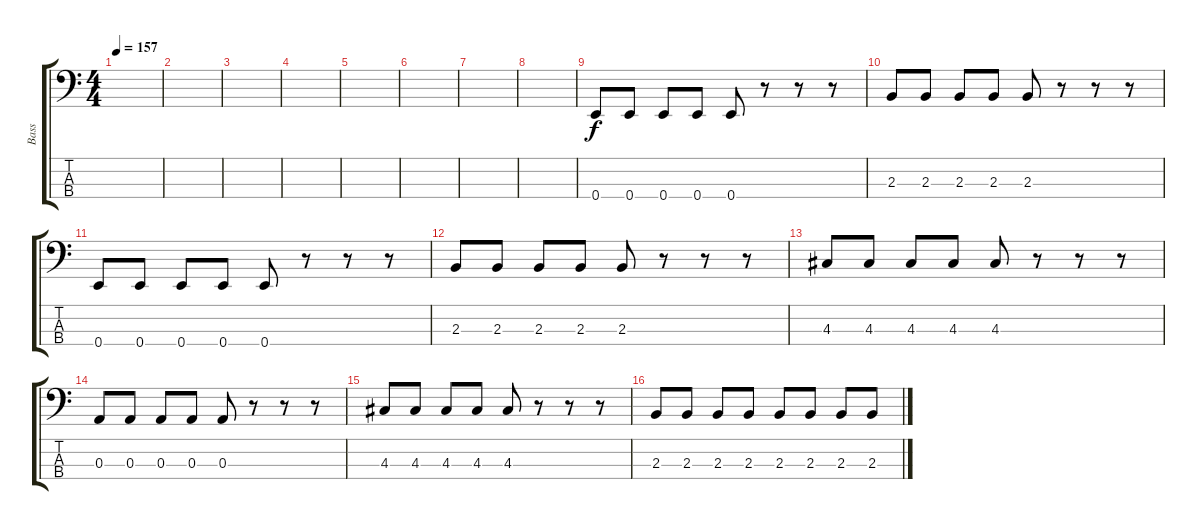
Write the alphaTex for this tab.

\track ("Bass" "Bass") {instrument electricbassfinger}
\staff {score tabs}
\tuning (G2 D2 A1 E1) {hide}
\ts (4 4)
\tempo 157
\clef f4
\ks c
|
|
|
|
|
|
|
|
0.4.8 0.4.8 0.4.8 0.4.8 0.4.8 r.8 r.8 r.8 |
2.3.8 2.3.8 2.3.8 2.3.8 2.3.8 r.8 r.8 r.8 |
0.4.8 0.4.8 0.4.8 0.4.8 0.4.8 r.8 r.8 r.8 |
2.3.8 2.3.8 2.3.8 2.3.8 2.3.8 r.8 r.8 r.8 |
4.3.8 4.3.8 4.3.8 4.3.8 4.3.8 r.8 r.8 r.8 |
0.3.8 0.3.8 0.3.8 0.3.8 0.3.8 r.8 r.8 r.8 |
4.3.8 4.3.8 4.3.8 4.3.8 4.3.8 r.8 r.8 r.8 |
2.3.8 2.3.8 2.3.8 2.3.8 2.3.8 2.3.8 2.3.8 2.3.8
